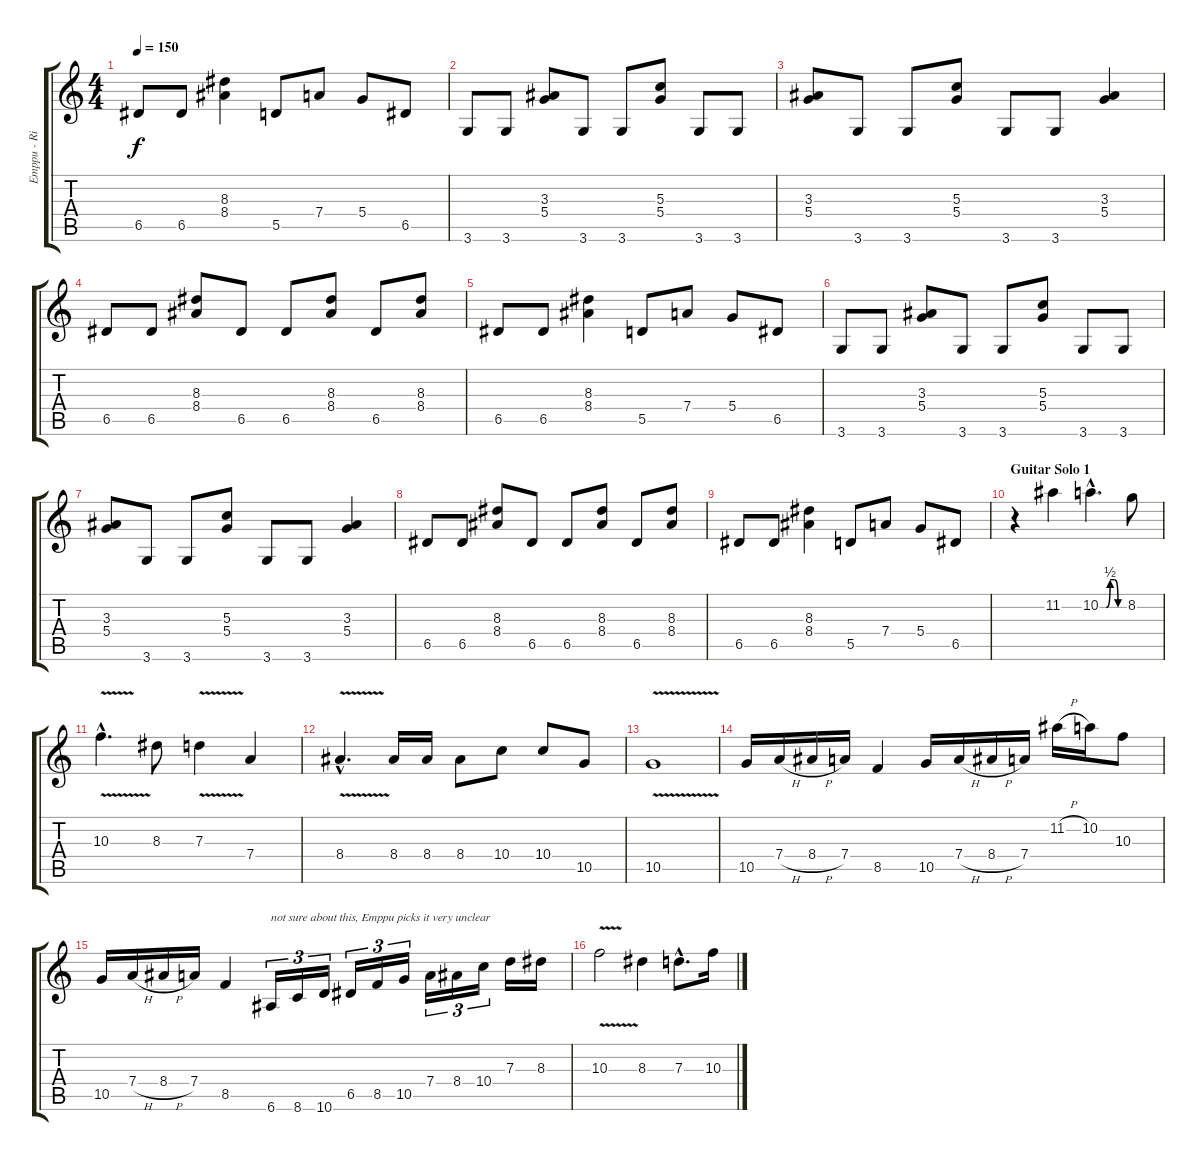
\track ("Emppu - Right Channel" "Emppu - Ri") {instrument distortionguitar}
\staff {score tabs}
\tuning (E4 B3 G3 D3 A2 E2) {hide}
\ts (4 4)
\tempo 150
\clef g2
\ks c
6.5.8{dy f} 6.5.8 (8.3 8.4).4 5.5.8 7.4.8 5.4.8 6.5.8 |
3.6.8 3.6.8 (3.3 5.4).8 3.6.8 3.6.8 (5.3 5.4).8 3.6.8 3.6.8 |
(3.3 5.4).8 3.6.8 3.6.8 (5.3 5.4).8 3.6.8 3.6.8 (3.3 5.4).4 |
6.5.8 6.5.8 (8.3 8.4).8 6.5.8 6.5.8 (8.3 8.4).8 6.5.8 (8.3 8.4).8 |
6.5.8 6.5.8 (8.3 8.4).4 5.5.8 7.4.8 5.4.8 6.5.8 |
3.6.8 3.6.8 (3.3 5.4).8 3.6.8 3.6.8 (5.3 5.4).8 3.6.8 3.6.8 |
(3.3 5.4).8 3.6.8 3.6.8 (5.3 5.4).8 3.6.8 3.6.8 (3.3 5.4).4 |
6.5.8 6.5.8 (8.3 8.4).8 6.5.8 6.5.8 (8.3 8.4).8 6.5.8 (8.3 8.4).8 |
6.5.8 6.5.8 (8.3 8.4).4 5.5.8 7.4.8 5.4.8 6.5.8 |
\section ("" "Guitar Solo 1")
r.4{volume 14 balance 8} 11.2.4 10.2{be (custom 0 0 15 0 25 2 30 2 36 2 45 0 60 0) hac}.4{d} 8.2.8 |
10.3{v hac}.4{d} 8.3.8 7.3{v}.4 7.4.4 |
8.4{v hac}.4{d} 8.4.16 8.4.16 8.4.8 10.4.8 10.4.8 10.5.8 |
10.5{v}.1{instrument guitarharmonics} |
10.5.16{instrument distortionguitar} 7.4{h}.16 8.4{h}.16 7.4.16 8.5.4 10.5.16 7.4{h}.16 8.4{h}.16 7.4.16 11.2{h}.16 10.2.16 10.3.8 |
10.5.16 7.4{h}.16 8.4{h}.16 7.4.16 8.5.4 6.6.16{tu (3 2) txt "not sure about this, Emppu picks it very unclear"} 8.6.16{tu (3 2)} 10.6.16{tu (3 2)} 6.5.16{tu (3 2)} 8.5.16{tu (3 2)} 10.5.16{tu (3 2)} 7.4.16{tu (3 2)} 8.4.16{tu (3 2)} 10.4.16{tu (3 2)} 7.3.16 8.3.16 |
10.3{v}.2 8.3.4 7.3{hac}.8{d} 10.3.16
